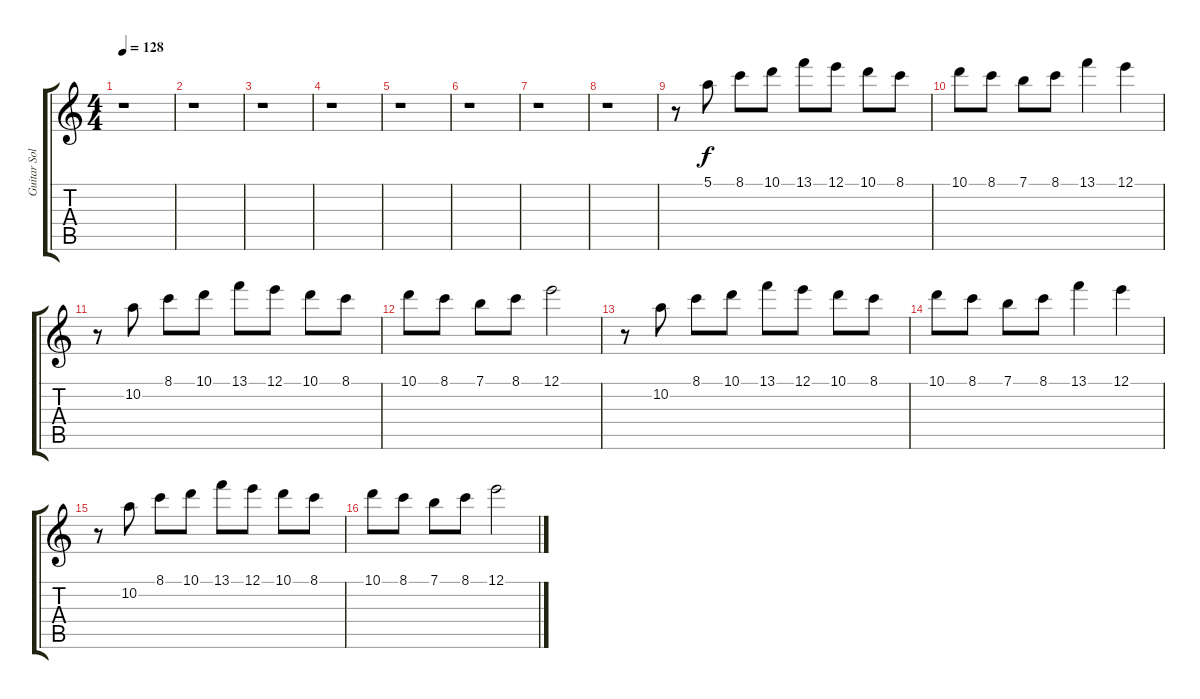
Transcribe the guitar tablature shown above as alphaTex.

\track ("Guitar Solo" "Guitar Sol") {instrument distortionguitar}
\staff {score tabs}
\tuning (E4 B3 G3 D3 A2 E2) {hide}
\ts (4 4)
\tempo 128
\clef g2
\ks c
r.1{dy f} |
r.1 |
r.1 |
r.1 |
r.1 |
r.1 |
r.1 |
r.1 |
r.8 5.1.8 8.1.8 10.1.8 13.1.8 12.1.8 10.1.8 8.1.8 |
10.1.8 8.1.8 7.1.8 8.1.8 13.1.4 12.1.4 |
r.8 10.2.8 8.1.8 10.1.8 13.1.8 12.1.8 10.1.8 8.1.8 |
10.1.8 8.1.8 7.1.8 8.1.8 12.1.2 |
r.8 10.2.8 8.1.8 10.1.8 13.1.8 12.1.8 10.1.8 8.1.8 |
10.1.8 8.1.8 7.1.8 8.1.8 13.1.4 12.1.4 |
r.8 10.2.8 8.1.8 10.1.8 13.1.8 12.1.8 10.1.8 8.1.8 |
10.1.8 8.1.8 7.1.8 8.1.8 12.1.2
